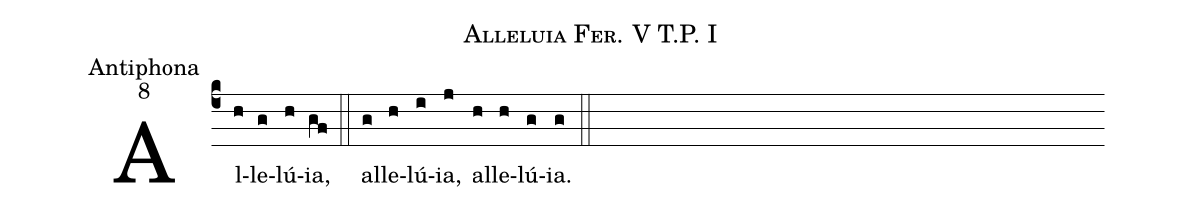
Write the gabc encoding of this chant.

name:Alleluia  Fer. V  T.P.  I;
office-part:Antiphona;
mode:8;
%%
(c4) Al(h)le(g)lú(h)ia,(gf) (::)
al(g)le(h)lú(i)ia,(j) al(h)le(h)lú(g)ia.(g) (::)
